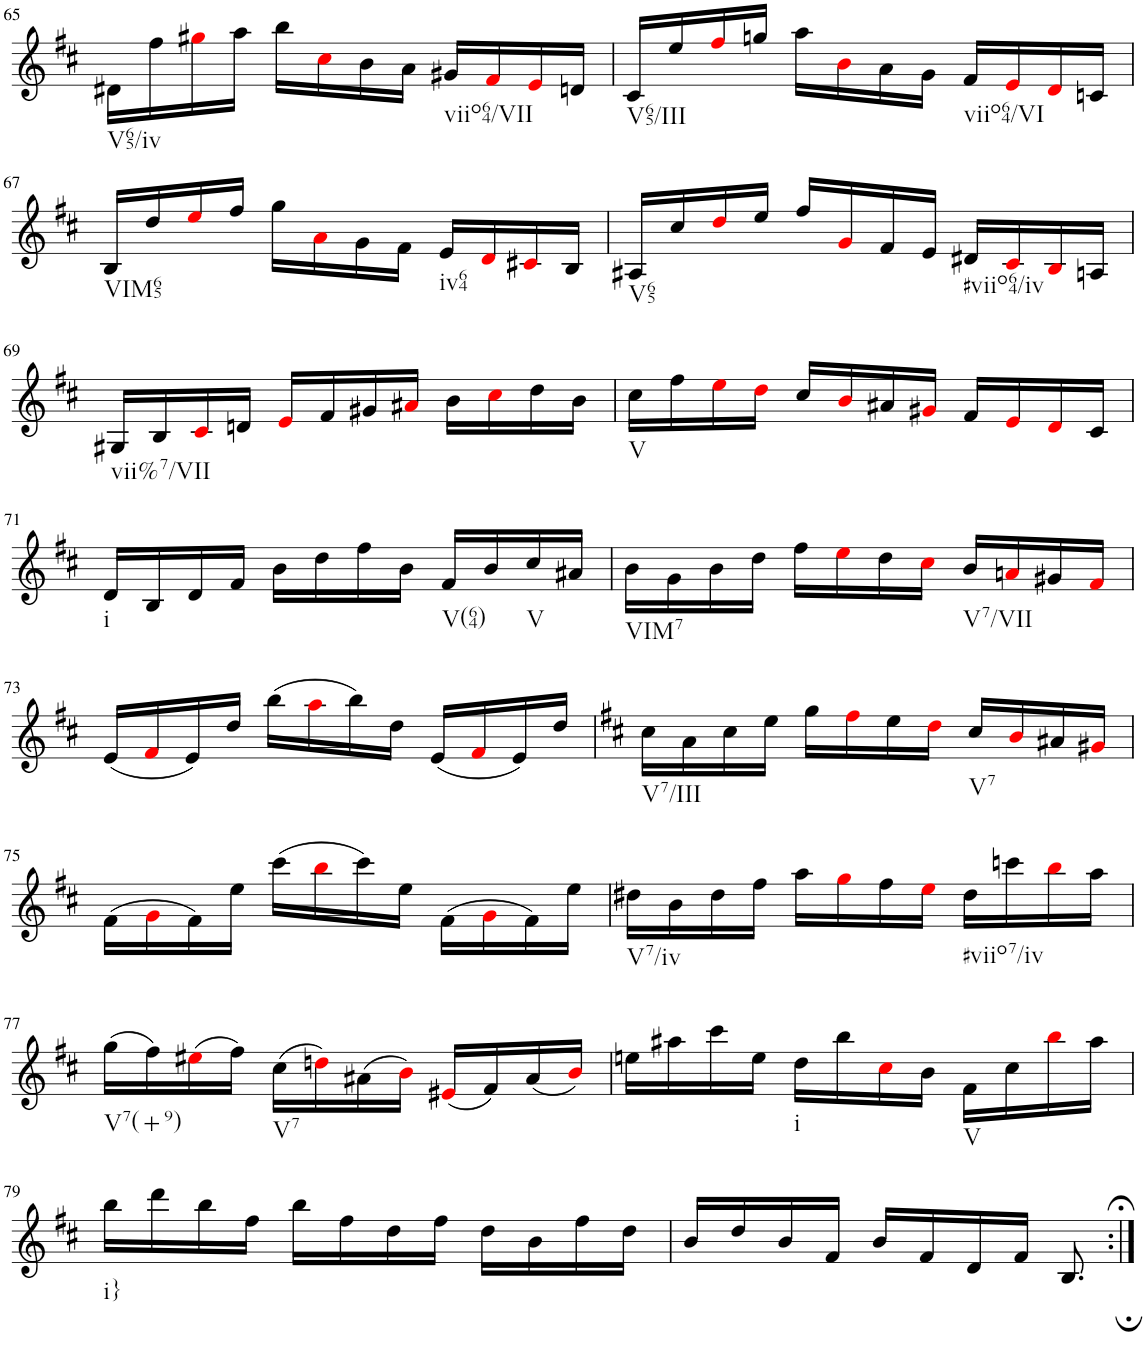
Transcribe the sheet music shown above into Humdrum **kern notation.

**kern
*part1
*staff1
*I"Violin
*I'Vln.
!!LO:PB:g=z
*clefG2
*k[f#c#]
*M3/4
=65
!LO:TX:b:t=V65/iv
16d#X\LL
16ff#\
16gg#Xi\
16aa\JJ
16bb\LL
16cc#i\
16b\
16a\JJ
!LO:TX:b:t=viio64/VII
16g#X/LL
16f#i/
16ei/
16dn/JJ
=66
!LO:TX:b:t=V65/III
16c#/LL
16ee/
16ff#i/
16ggn/JJ
16aa\LL
16bi\
16a\
16g\JJ
!LO:TX:b:t=viio64/VI
16f#/LL
16ei/
16di/
16cn/JJ
!!LO:LB:g=z
=67
!LO:TX:b:t=VIM65
16B/LL
16dd/
16eei/
16ff#/JJ
16gg\LL
16ai\
16g\
16f#\JJ
!LO:TX:b:t=iv64
16e/LL
16di/
16c#Xi/
16B/JJ
=68
!LO:TX:b:t=V65
16A#X/LL
16cc#/
16ddi/
16ee/JJ
16ff#/LL
16gi/
16f#/
16e/JJ
!LO:TX:b:t=#viio64/iv
16d#X/LL
16c#i/
16Bi/
16An/JJ
!!LO:LB:g=z
=69
!LO:TX:b:t=vii%7/VII
16G#X/LL
16B/
16c#i/
16dn/JJ
16ei/LL
16f#/
16g#X/
16a#Xi/JJ
16b\LL
16cc#i\
16dd\
16b\JJ
=70
!LO:TX:b:t=V
16cc#\LL
16ff#\
16eei\
16ddi\JJ
16cc#/LL
16bi/
16a#X/
16g#Xi/JJ
16f#/LL
16ei/
16di/
16c#/JJ
!!LO:LB:g=z
=71
!LO:TX:b:t=i
16d/LL
16B/
16d/
16f#/JJ
16b\LL
16dd\
16ff#\
16b\JJ
!LO:TX:b:t=V(64)
16f#/LL
16b/
!LO:TX:b:t=V
16cc#/
16a#X/JJ
=72
!LO:TX:b:t=VIM7
16b\LL
16g\
16b\
16dd\JJ
16ff#\LL
16eei\
16dd\
16cc#i\JJ
!LO:TX:b:t=V7/VII
16b/LL
16ani/
16g#X/
16f#i/JJ
!!LO:LB:g=z
=73
(16e/LL
16f#i/
16e/)
16dd/JJ
(16bb\LL
16aai\
16bb\)
16dd\JJ
(16e/LL
16f#i/
16e/)
16dd/JJ
=74
*k[f#c#]
!LO:TX:b:t=V7/III
16cc#\LL
16a\
16cc#\
16ee\JJ
16gg\LL
16ff#i\
16ee\
16ddi\JJ
!LO:TX:b:t=V7
16cc#/LL
16bi/
16a#X/
16g#Xi/JJ
!!LO:LB:g=z
=75
(16f#\LL
16gi\
16f#\)
16ee\JJ
(16ccc#\LL
16bbi\
16ccc#\)
16ee\JJ
(16f#\LL
16gi\
16f#\)
16ee\JJ
=76
!LO:TX:b:t=V7/iv
16dd#X\LL
16b\
16dd#\
16ff#\JJ
16aa\LL
16ggi\
16ff#\
16eei\JJ
!LO:TX:b:t=#viio7/iv
16dd#\LL
16cccn\
16bbi\
16aa\JJ
!!LO:LB:g=z
=77
!LO:TX:b:t=V7(+9)
(16gg\LL
16ff#\)
(16ee#Xi\
16ff#\JJ)
!LO:TX:b:t=V7
(16cc#\LL
16ddni\)
(16a#X\
16bi\JJ)
(16e#Xi/LL
16f#/)
(16a#/
16bi/JJ)
=78
16een\LL
16aa#X\
16ccc#\
16ee\JJ
!LO:TX:b:t=i
16dd\LL
16bb\
16cc#i\
16b\JJ
!LO:TX:b:t=V
16f#\LL
16cc#\
16bbi\
16aa#\JJ
!!LO:LB:g=z
=79
!LO:TX:b:t=i}
16bb\LL
16ddd\
16bb\
16ff#\JJ
16bb\LL
16ff#\
16dd\
16ff#\JJ
16dd\LL
16b\
16ff#\
16dd\JJ
=80
16b/LL
16dd/
16b/
16f#/JJ
16b/LL
16f#/
16d/
16f#/JJ
8.B;/
=:|!
*-
